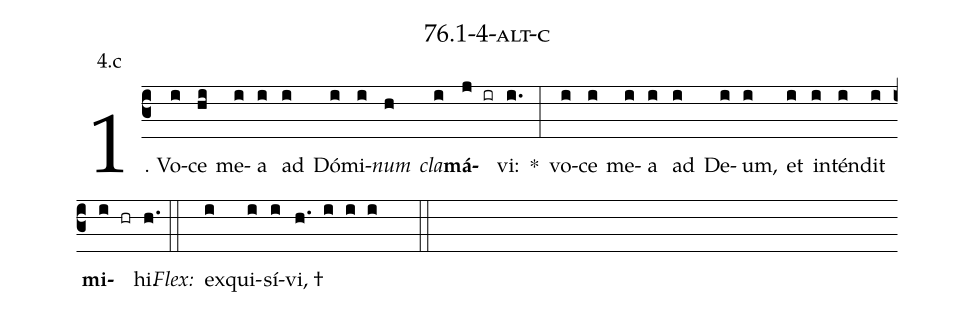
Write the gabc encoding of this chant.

name: 76.1-4-alt-c;
annotation: 4.c;
%%
(c3)1. Vo(i)ce(hi) me(i)a(i) ad(i) Dó(i)mi(i)<i>num</i>(h) <i>cla</i>(i)<b>má</b>(j ir)vi:(i.) *(:) vo(i)ce(i) me(i)a(i) ad(i) De(i)um,(i) et(i) in(i)tén(i)dit(i) <b>mi</b>(i hr)hi.(h.) (::)
<i>Flex:</i>()  ex(i)qui(i)sí(i)vi, †(h. i i i  ::)
